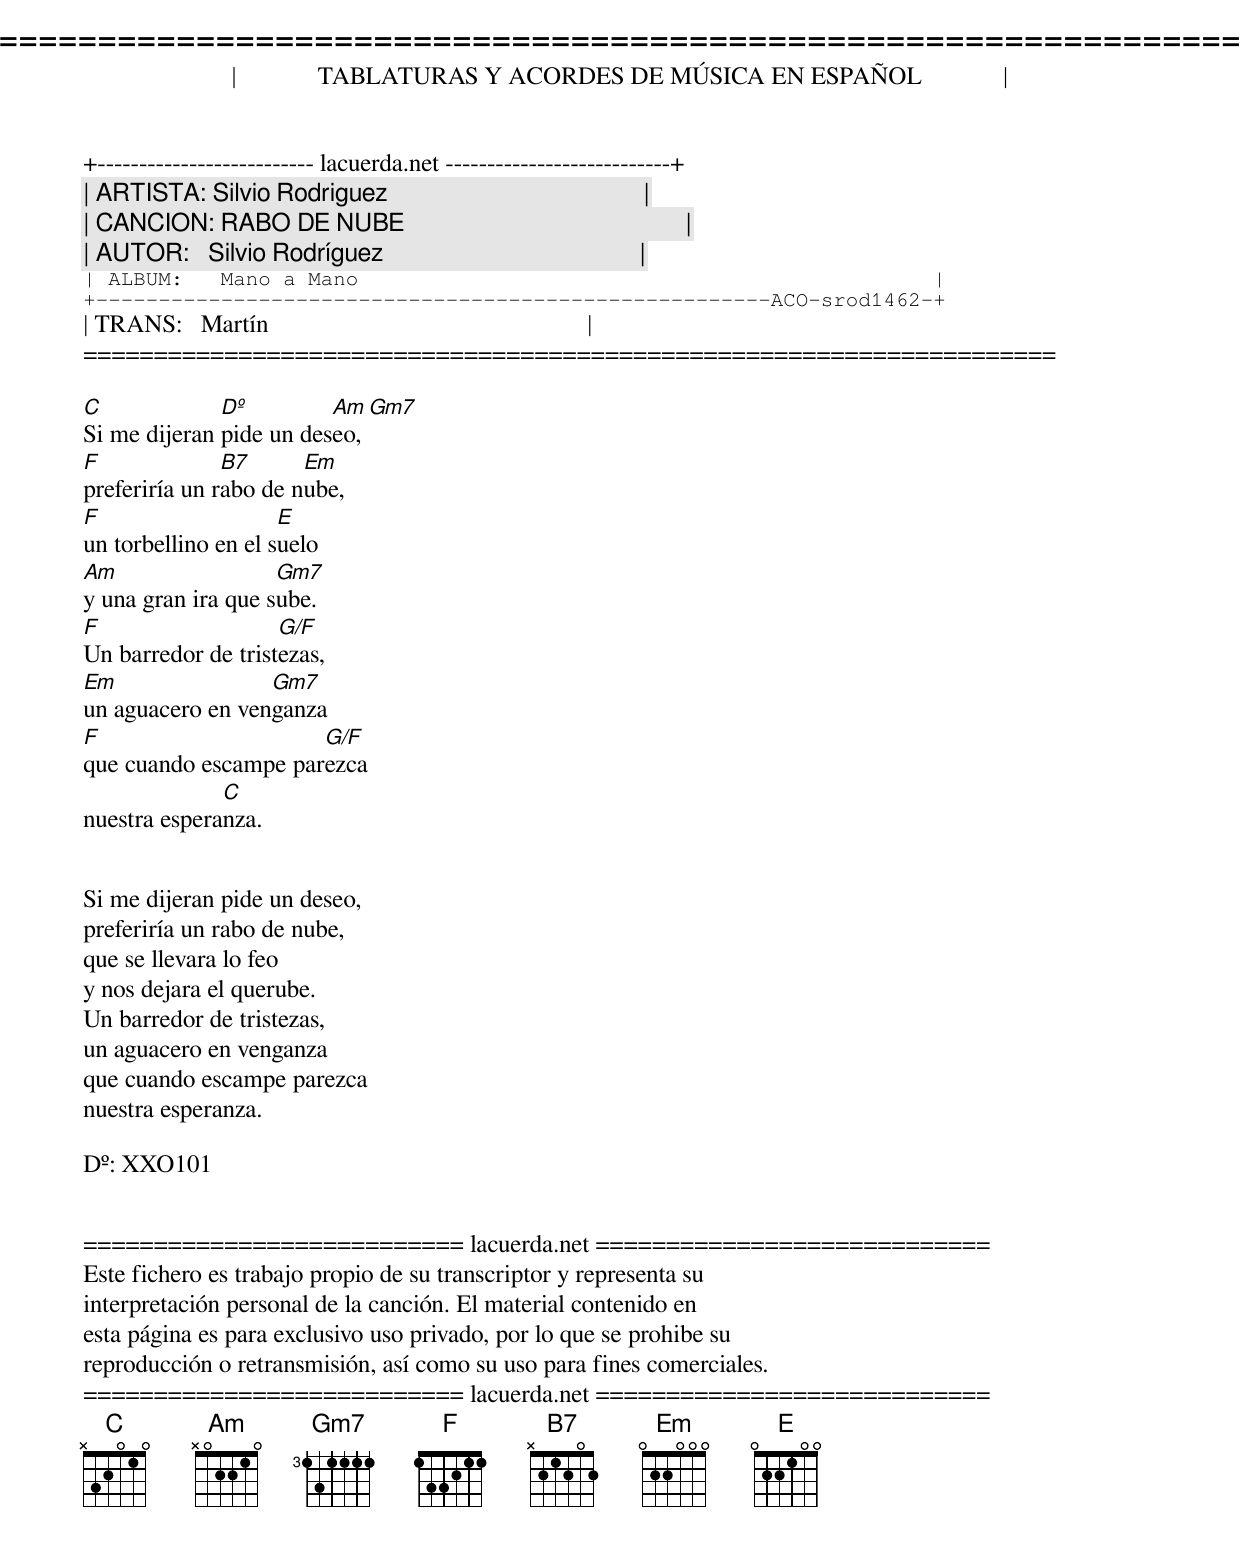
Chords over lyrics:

=====================================================================
|             TABLATURAS Y ACORDES DE MÚSICA EN ESPAÑOL             |
+-------------------------- lacuerda.net ---------------------------+
| ARTISTA: Silvio Rodriguez                                         |
| CANCION: RABO DE NUBE                                             |
| AUTOR:   Silvio Rodríguez                                         |
| ALBUM:   Mano a Mano                                              |
+------------------------------------------------------ACO-srod1462-+
| TRANS:   Martín                                                   |
=====================================================================

C             Dº         Am  Gm7
Si me dijeran pide un deseo,
F              B7      Em
preferiría un rabo de nube,
F                    E
un torbellino en el suelo
Am                  Gm7
y una gran ira que sube.
F                   G/F
Un barredor de tristezas,
Em                Gm7
un aguacero en venganza
F                     G/F
que cuando escampe parezca
              C
nuestra esperanza.


Si me dijeran pide un deseo,
preferiría un rabo de nube,
que se llevara lo feo
y nos dejara el querube.
Un barredor de tristezas,
un aguacero en venganza
que cuando escampe parezca
nuestra esperanza.

Dº: XXO101
G/F: 1X0003


=========================== lacuerda.net ============================
Este fichero es trabajo propio de su transcriptor y representa su
interpretación personal de la canción. El material contenido en
esta página es para exclusivo uso privado, por lo que se prohibe su
reproducción o retransmisión, así como su uso para fines comerciales.
=========================== lacuerda.net ============================
